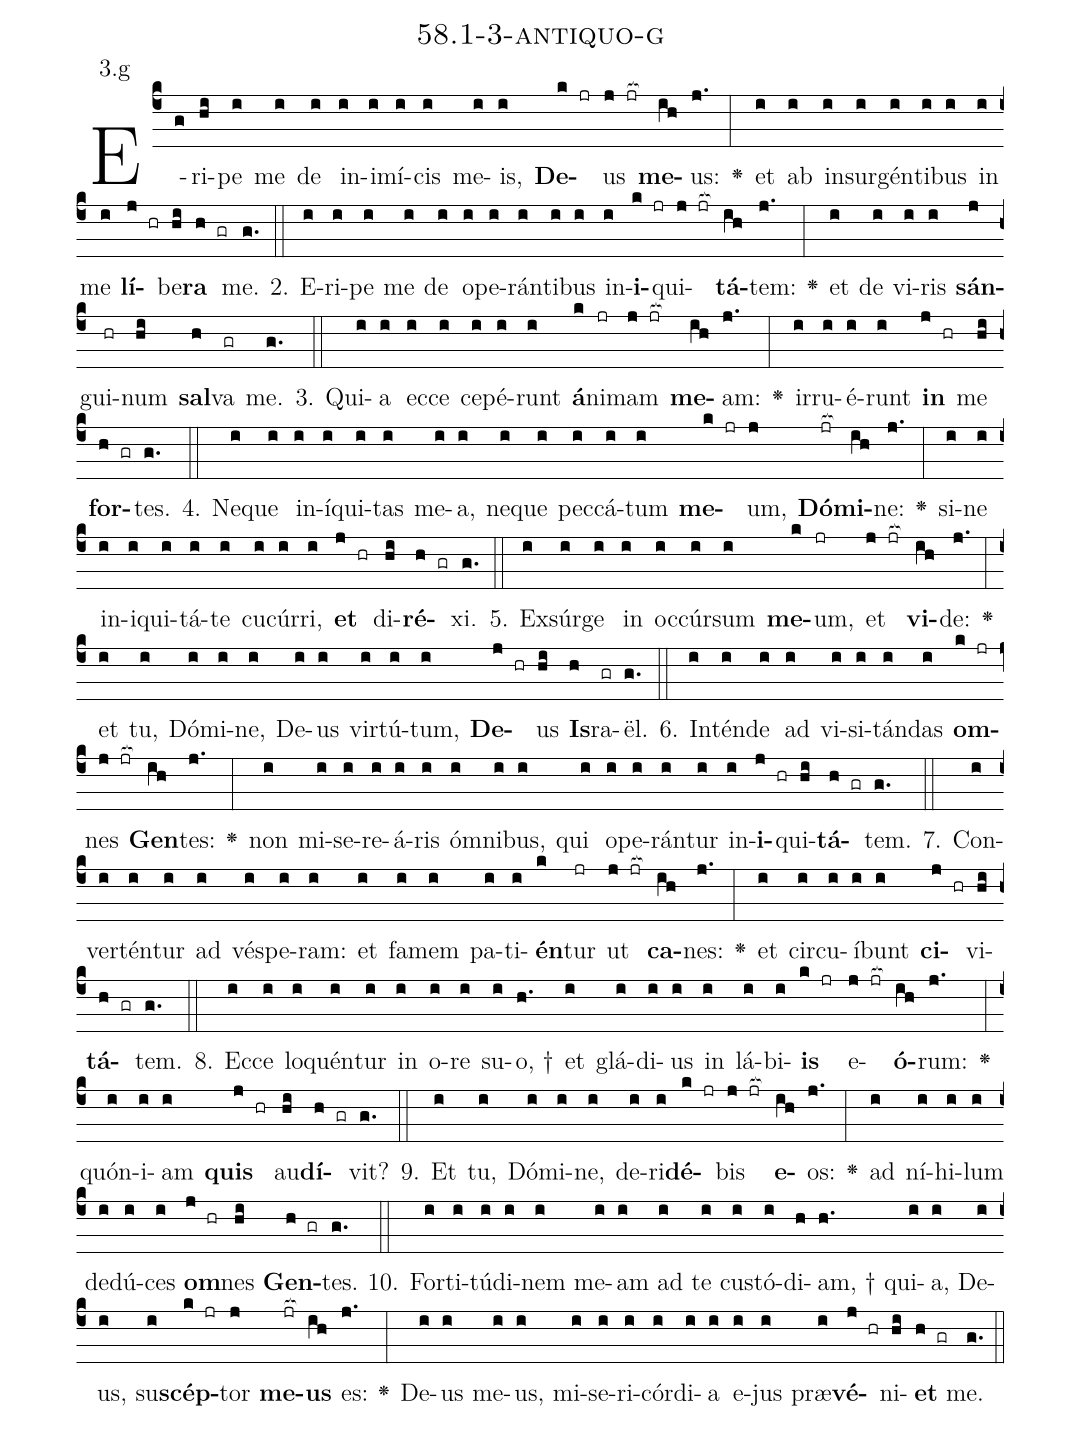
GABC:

name: 58.1-3-antiquo-g;
annotation: 3.g;
%%
(c4)E(g)ri(hi)pe(i) me(i) de(i) in(i)i(i)mí(i)cis(i) me(i)is,(i) <b>De</b>(k jr)us(j jr[ocb:1{]) <b>me</b>(ih[ocb:0}])us:(j.) <v>\greheightstar</v>(:) et(i) ab(i) in(i)sur(i)gén(i)ti(i)bus(i) in(i) me(i) <b>lí</b>(j hr)be(hi)<b>ra</b>(h gr) me.(g.) (::)
2. E(i)ri(i)pe(i) me(i) de(i) o(i)pe(i)rán(i)ti(i)bus(i) in(i)<b>i</b>(k jr)qui(j jr[ocb:1{])<b>tá</b>(ih[ocb:0}])tem:(j.) <v>\greheightstar</v>(:) et(i) de(i) vi(i)ris(i) <b>sán</b>(j)gui(hr)num(hi) <b>sal</b>(h)va(gr) me.(g.) (::)
3. Qui(i)a(i) ec(i)ce(i) ce(i)pé(i)runt(i) <b>á</b>(k)ni(jr)mam(j jr[ocb:1{]) <b>me</b>(ih[ocb:0}])am:(j.) <v>\greheightstar</v>(:) ir(i)ru(i)é(i)runt(i) <b>in</b>(j hr) me(hi) <b>for</b>(h gr)tes.(g.) (::)
4. Ne(i)que(i) in(i)í(i)qui(i)tas(i) me(i)a,(i) ne(i)que(i) pec(i)cá(i)tum(i) <b>me</b>(k jr)um,(j) <b>Dó</b>(jr[ocb:1{])<b>mi</b>(ih[ocb:0}])ne:(j.) <v>\greheightstar</v>(:) si(i)ne(i) in(i)i(i)qui(i)tá(i)te(i) cu(i)cúr(i)ri,(i) <b>et</b>(j hr) di(hi)<b>ré</b>(h gr)xi.(g.) (::)
5. Ex(i)súr(i)ge(i) in(i) oc(i)cúr(i)sum(i) <b>me</b>(k)um,(jr) et(j jr[ocb:1{]) <b>vi</b>(ih[ocb:0}])de:(j.) <v>\greheightstar</v>(:) et(i) tu,(i) Dó(i)mi(i)ne,(i) De(i)us(i) vir(i)tú(i)tum,(i) <b>De</b>(j hr)us(hi) <b>Is</b>(h)ra(gr)ël.(g.) (::)
6. In(i)tén(i)de(i) ad(i) vi(i)si(i)tán(i)das(i) <b>om</b>(k jr)nes(j jr[ocb:1{]) <b>Gen</b>(ih[ocb:0}])tes:(j.) <v>\greheightstar</v>(:) non(i) mi(i)se(i)re(i)á(i)ris(i) óm(i)ni(i)bus,(i) qui(i) o(i)pe(i)rán(i)tur(i) in(i)<b>i</b>(j hr)qui(hi)<b>tá</b>(h gr)tem.(g.) (::)
7. Con(i)ver(i)tén(i)tur(i) ad(i) vés(i)pe(i)ram:(i) et(i) fa(i)mem(i) pa(i)ti(i)<b>én</b>(k)tur(jr) ut(j jr[ocb:1{]) <b>ca</b>(ih[ocb:0}])nes:(j.) <v>\greheightstar</v>(:) et(i) cir(i)cu(i)í(i)bunt(i) <b>ci</b>(j hr)vi(hi)<b>tá</b>(h gr)tem.(g.) (::)
8. Ec(i)ce(i) lo(i)quén(i)tur(i) in(i) o(i)re(i) su(i)o, †(h.) et(i) glá(i)di(i)us(i) in(i) lá(i)bi(i)<b>is</b>(k jr) e(j jr[ocb:1{])<b>ó</b>(ih[ocb:0}])rum:(j.) <v>\greheightstar</v>(:) quón(i)i(i)am(i) <b>quis</b>(j hr) au(hi)<b>dí</b>(h gr)vit?(g.) (::)
9. Et(i) tu,(i) Dó(i)mi(i)ne,(i) de(i)ri(i)<b>dé</b>(k jr)bis(j jr[ocb:1{]) <b>e</b>(ih[ocb:0}])os:(j.) <v>\greheightstar</v>(:) ad(i) ní(i)hi(i)lum(i) de(i)dú(i)ces(i) <b>om</b>(j hr)nes(hi) <b>Gen</b>(h gr)tes.(g.) (::)
10. For(i)ti(i)tú(i)di(i)nem(i) me(i)am(i) ad(i) te(i) cus(i)tó(i)di(h)am, †(h.) qui(i)a,(i) De(i)us,(i) su(i)<b>scép</b>(k jr)tor(j) <b>me</b>(jr[ocb:1{])<b>us</b>(ih[ocb:0}]) es:(j.) <v>\greheightstar</v>(:) De(i)us(i) me(i)us,(i) mi(i)se(i)ri(i)cór(i)di(i)a(i) e(i)jus(i) præ(i)<b>vé</b>(j hr)ni(hi)<b>et</b>(h gr) me.(g.) (::)
